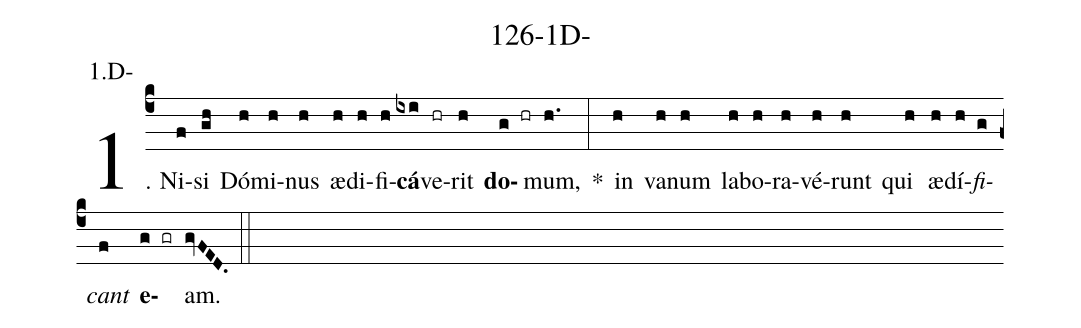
name: 126-1D-;
annotation: 1.D-;
%%
(c4)1. Ni(f)si(gh) Dó(h)mi(h)nus(h) æ(h)di(h)fi(h)<b>cá</b>(ixi)ve(hr)rit(h) <b>do</b>(g hr)mum,(h.) *(:) in(h) va(h)num(h) la(h)bo(h)ra(h)vé(h)runt(h) qui(h) æ(h)dí(h)<i>fi</i>(g)<i>cant</i>(f) <b>e</b>(g gr)am.(gvFED.) (::)
